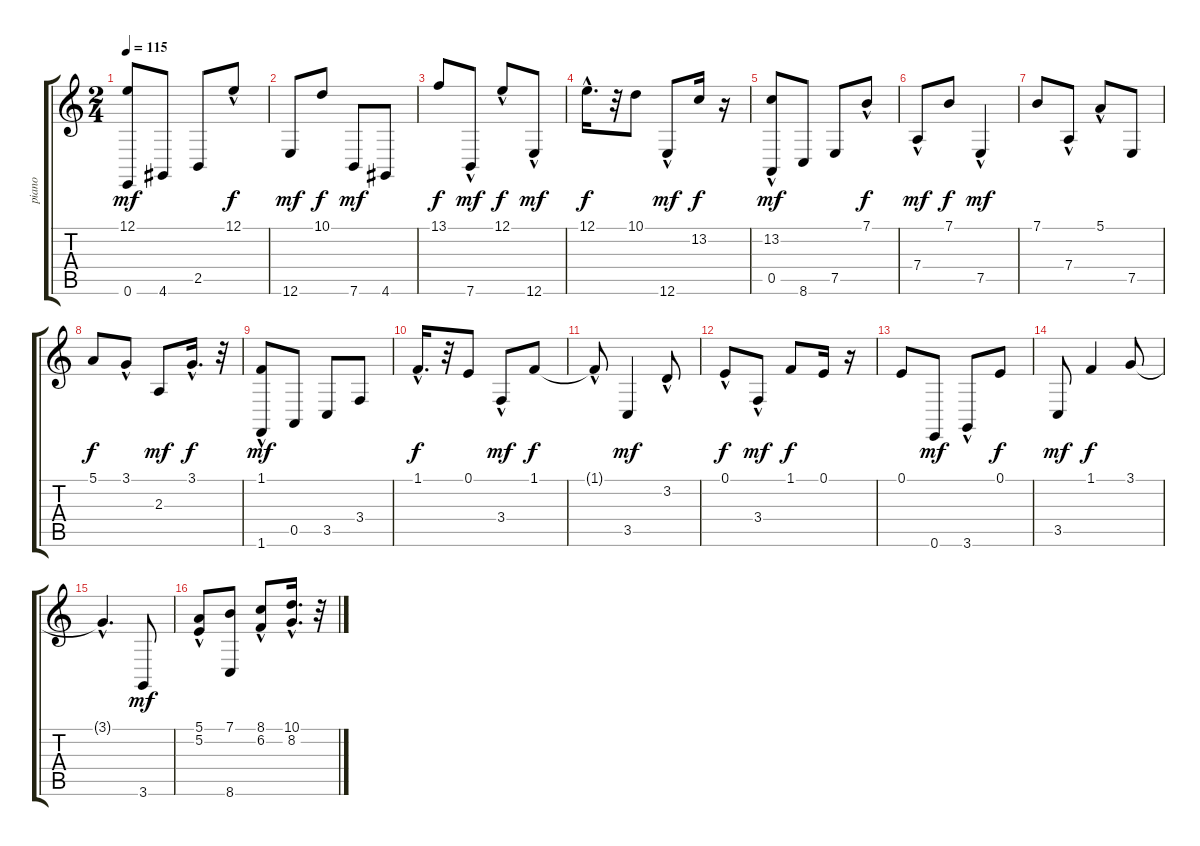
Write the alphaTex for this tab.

\track ("piano" "piano") {instrument brightacousticpiano}
\staff {score tabs}
\tuning (E4 B3 G3 D3 A2 E2) {hide}
\ts (2 4)
\tempo 115
\clef g2
\ks c
(12.1 0.6).8{dy mf} 4.6.8 2.5.8 12.1{hac}.8{dy f} |
12.6.8{dy mf} 10.1.8{dy f} 7.6.8{dy mf} 4.6.8 |
13.1.8{dy f} 7.6{hac}.8{dy mf} 12.1{hac}.8{dy f} 12.6{hac}.8{dy mf} |
12.1{hac}.16{d dy f} r.32 10.1.8 12.6{hac}.8{dy mf} 13.2.16{dy f} r.16 |
(13.2{hac} 0.5).8{dy mf} 8.6.8 7.5.8 7.1{hac}.8{dy f} |
7.4{hac}.8{dy mf} 7.1.8{dy f} 7.5{hac}.4{dy mf} |
7.1.8 7.4{hac}.8 5.1{hac}.8{instrument brightacousticpiano} 7.5.8 |
5.1.8{dy f} 3.1{hac}.8 2.3.8{dy mf} 3.1{hac}.16{d dy f} r.32 |
(1.1{hac} 1.6).8{dy mf} 0.5.8 3.5.8 3.4.8 |
1.1{hac}.16{d dy f} r.32 0.1.8 3.4{hac}.8{dy mf} 1.1.8{dy f} |
1.1{hac t}.8 3.5.4{dy mf} 3.2{hac}.8 |
0.1{hac}.8{dy f} 3.4{hac}.8{dy mf} 1.1.8{dy f} 0.1.16 r.16 |
0.1.8 0.6.8{dy mf} 3.6{hac}.8 0.1.8{dy f} |
3.5.8{dy mf} 1.1.4{dy f} 3.1.8 |
3.1{hac t}.4{d} 3.6.8{dy mf} |
(5.1 5.2{hac}).8 (7.1 8.6).8 (8.1{hac} 6.2).8 (10.1{hac} 8.2{hac}).16{d} r.32
